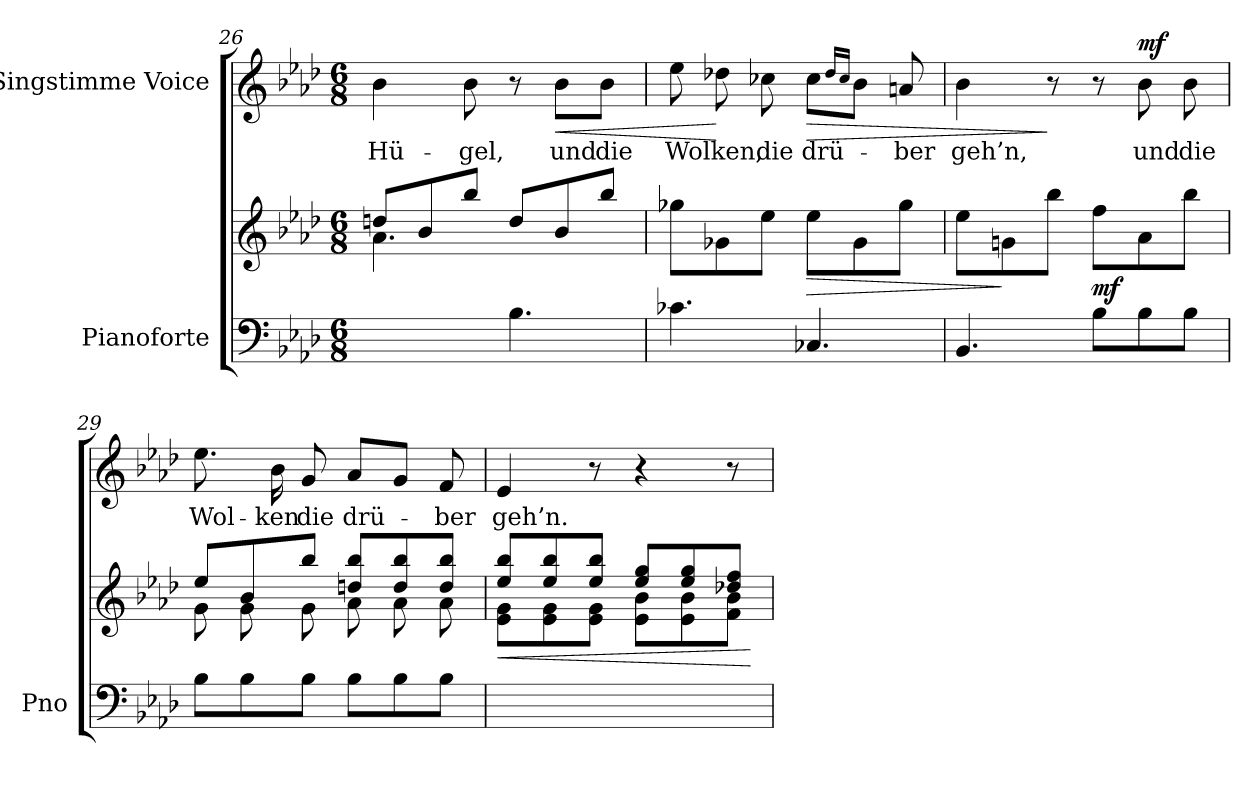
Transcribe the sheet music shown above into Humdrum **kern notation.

**kern	**kern	**dynam	**kern	**text	**dynam
*part2	*part2	*part2	*part1	*part1	*part1
*staff3	*staff2	*staff2/3	*staff1	*staff1	*staff1
*I"Pianoforte	*	*	*I"Singstimme Voice	*	*
*I'Pno	*	*	*	*	*
*clefF4	*clefG2	*	*clefG2	*	*
*k[b-e-a-d-]	*k[b-e-a-d-]	*	*k[b-e-a-d-]	*	*
*M6/8	*M6/8	*	*M6/8	*	*
=26	=26	=26	=26	=26	=26
*	*^	*	*	*	*
!	!	!	!	!	!LO:LY:b	!
4.ryy	8ddn/L	4.a-\	.	4b-\	Hü-	.
.	8b-/	.	.	.	.	.
!	!	!	!	!	!LO:LY:b	!
.	8bb-/J	.	.	8b-\	-gel,	.
4.B-\	8dd/L	4.ryy	.	8r	.	.
!	!	!	!	!	!LO:LY:b	!LO:HP:b
.	8b-/	.	.	8b-\L	und	<
!	!	!	!	!	!LO:LY:b	!
.	8bb-/J	.	.	8b-\J	die	.
*	*v	*v	*	*	*	*
=27	=27	=27	=27	=27	=27
!	!	!	!	!LO:LY:b	!
4.c-X\	8gg-X\L	.	8ee-\	Wolken,	.
.	8g-X\	.	8dd-X\	.	[
!	!	!	!	!LO:LY:b	!
.	8ee-\J	.	8cc-X\	die	.
!	!	!LO:HP:b	!	!LO:LY:b	!LO:HP:b
4.C-X/	8ee-\L	>	8cc-\L	drü-	>
.	.	.	16qdd-/LL	.	.
.	.	.	16qcc-/JJ	.	.
.	8g-\	.	8b-\J	.	.
!	!	!	!	!LO:LY:b	!
.	8gg-\J	.	8an/	-ber	.
=28	=28	=28	=28	=28	=28
!	!	!	!	!LO:LY:b	!
4.BB-/	8ee-\L	.	4b-\	geh’n,	.
.	8gn\	]	.	.	.
.	8bb-\J	.	8r	.	]
!	!	!LO:DY:a=2	!	!	!
8B-\L	8ff\L	mf	8r	.	.
!	!	!	!	!LO:LY:b	!LO:DY:a
8B-\	8a-\	.	8b-\	und	mf
!	!	!	!	!LO:LY:b	!
8B-\J	8bb-\J	.	8b-\	die	.
!!LO:LB:g=z
=29	=29	=29	=29	=29	=29
*	*^	*	*	*	*
!	!	!	!	!	!LO:LY:b	!
8B-\L	8ee-/L	8g\	.	8.ee-\	Wol-	.
8B-\	8b-/	8g\	.	.	.	.
!	!	!	!	!	!LO:LY:b	!
.	.	.	.	16b-\	-ken	.
!	!	!	!	!	!LO:LY:b	!
8B-\J	8bb-/J	8g\	.	8g/	die	.
!	!	!	!	!	!LO:LY:b	!
8B-\L	8ddn/ 8bb-/L	8a-\	.	8a-/L	drü-	.
8B-\	8dd/ 8bb-/	8a-\	.	8g/J	.	.
!	!	!	!	!	!LO:LY:b	!
8B-\J	8dd/ 8bb-/J	8a-\	.	8f/	-ber	.
=30	=30	=30	=30	=30	=30	=30
!	!	!	!LO:HP:b	!	!LO:LY:b	!
2.ryy	8ee-/ 8bb-/L	8e-\ 8g\L	<	4e-/	geh’n.	.
.	8ee-/ 8bb-/	8e-\ 8g\	.	.	.	.
.	8ee-/ 8bb-/J	8e-\ 8g\J	.	8r	.	.
.	8ee-/ 8gg/L	8e-\ 8b-\L	.	4r	.	.
.	8ee-/ 8gg/	8e-\ 8b-\	.	.	.	.
.	8dd-X/ 8ff/J	8f\ 8b-\J	.	8r	.	.
*	*v	*v	*	*	*	*
.	.	[	.	.	.
=	=	=	=	=	=
*-	*-	*-	*-	*-	*-
